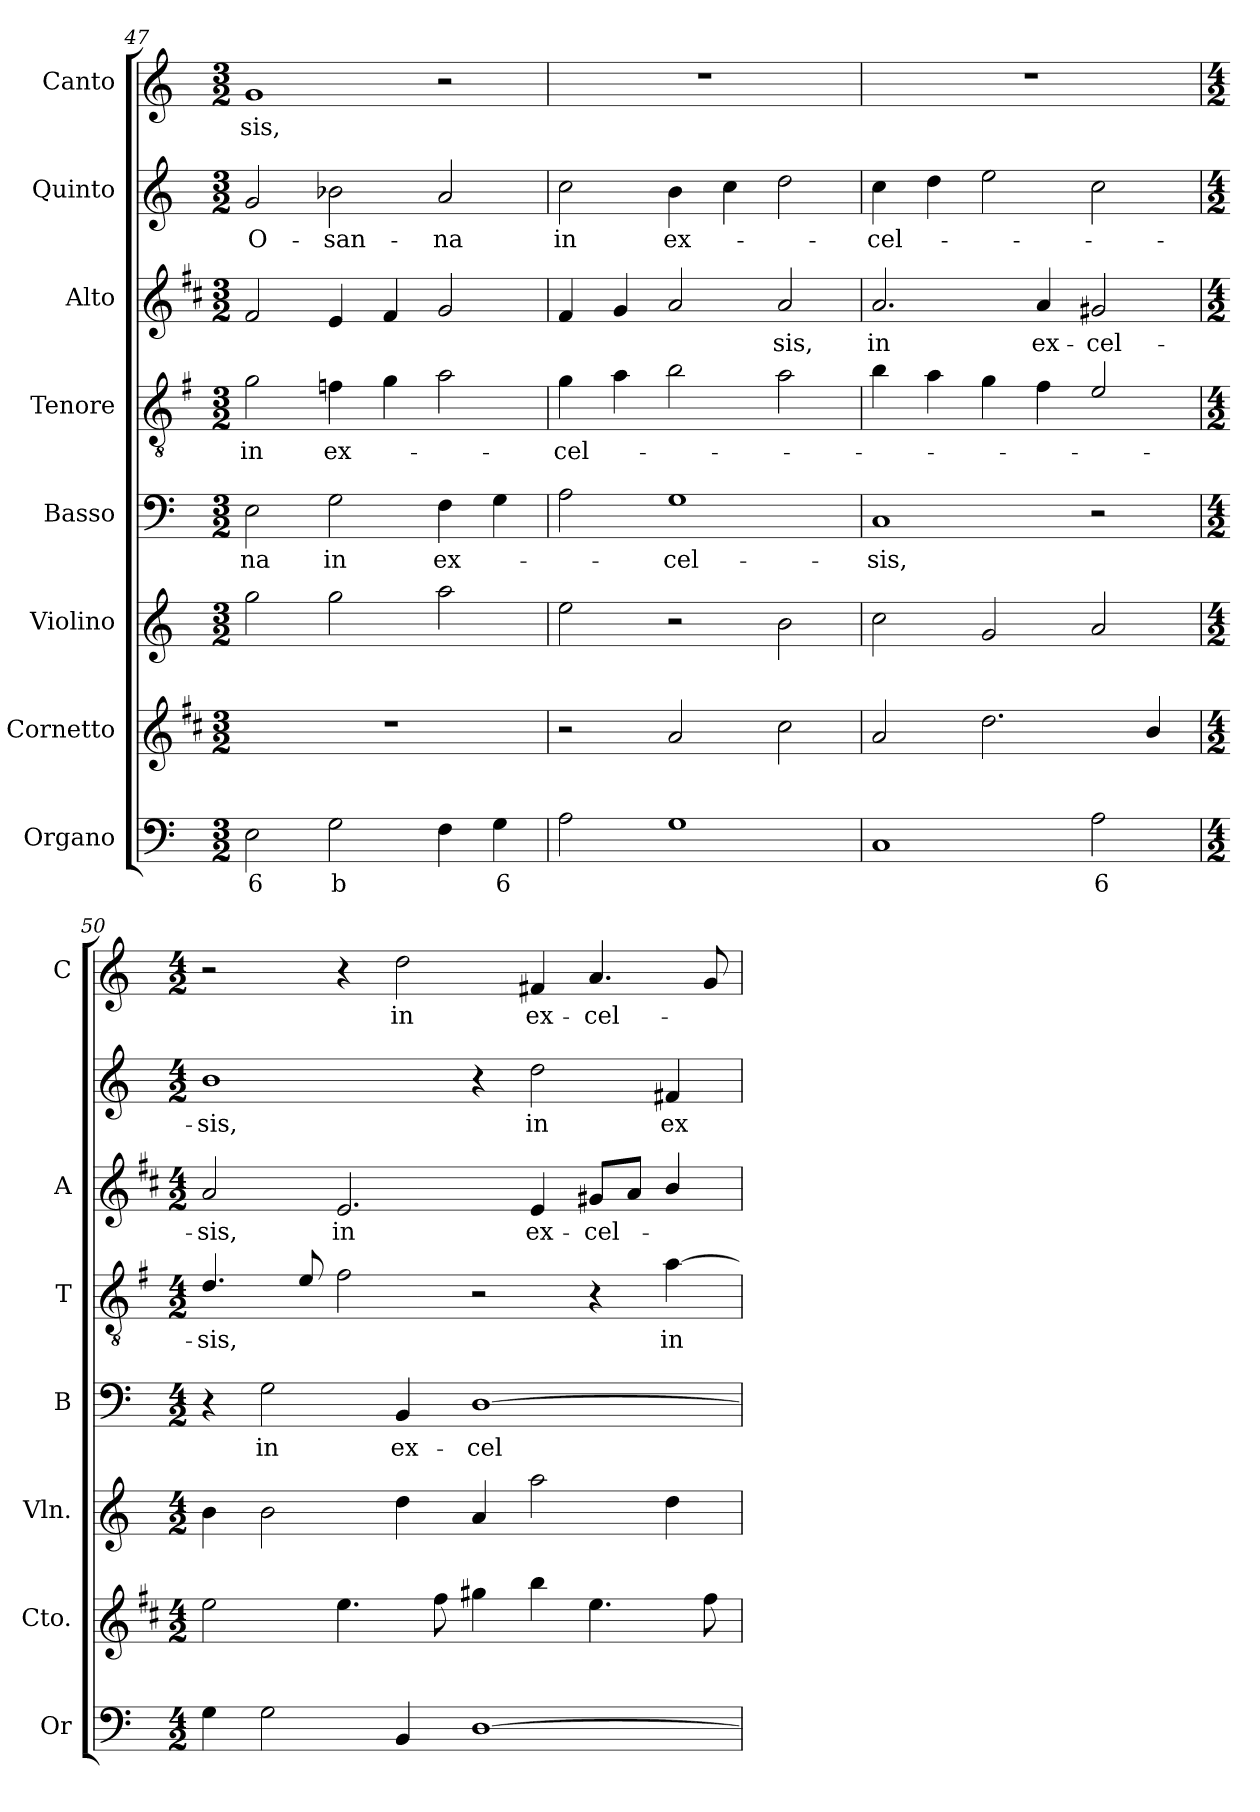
**kern	**text	**kern	**kern	**kern	**text	**kern	**text	**kern	**text	**kern	**text	**kern	**text
*part8	*part8	*part7	*part6	*part5	*part5	*part4	*part4	*part3	*part3	*part2	*part2	*part1	*part1
*staff8	*staff8	*staff7	*staff6	*staff5	*staff5	*staff4	*staff4	*staff3	*staff3	*staff2	*staff2	*staff1	*staff1
*I"Organo	*	*I"Cornetto	*I"Violino	*I"Basso	*	*I"Tenore	*	*I"Alto	*	*I"Quinto	*	*I"Canto	*
*I'Or	*	*I'Cto.	*I'Vln.	*I'B	*	*I'T	*	*I'A	*	*	*	*I'C	*
!!LO:PB:g=z
*clefF4	*	*clefG2	*clefG2	*clefF4	*	*clefGv2	*	*clefG2	*	*clefG2	*	*clefG2	*
*	*	*ITrd1c2	*	*	*	*ITrd4c7	*	*ITrd1c2	*	*	*	*	*
*k[]	*	*k[]	*k[]	*k[]	*	*k[]	*	*k[]	*	*k[]	*	*k[]	*
*C:	*	*C:	*C:	*C:	*	*C:	*	*C:	*	*C:	*	*C:	*
*M3/2	*	*M3/2	*M3/2	*M3/2	*	*M3/2	*	*M3/2	*	*M3/2	*	*M3/2	*
=47	=47	=47	=47	=47	=47	=47	=47	=47	=47	=47	=47	=47	=47
!	!LO:LY:b	!	!	!	!LO:LY:b	!	!LO:LY:b	!	!	!	!LO:LY:b	!	!LO:LY:b
2E\	6	1.r	2gg\	2E\	-na	2c\	in	2e/	.	2g/	O-	1g	-sis,
!	!LO:LY:b	!	!	!	!LO:LY:b	!	!LO:LY:b	!	!	!	!LO:LY:b	!	!
2G\	b	.	2gg\	2G\	in	4B-X\	ex-	4d/	.	2b-X\	-san-	.	.
.	.	.	.	.	.	4c\	.	4e/	.	.	.	.	.
!	!	!	!	!	!LO:LY:b	!	!	!	!	!	!LO:LY:b	!	!
4F\	.	.	2aa\	4F\	ex-	2d\	.	2f/	.	2a/	-na	2r	.
!	!LO:LY:b	!	!	!	!	!	!	!	!	!	!	!	!
4G\	6	.	.	4G\	.	.	.	.	.	.	.	.	.
=48	=48	=48	=48	=48	=48	=48	=48	=48	=48	=48	=48	=48	=48
!	!	!	!	!	!	!	!LO:LY:b	!	!	!	!LO:LY:b	!	!
2A\	.	2r	2ee\	2A\	.	4c\	-cel-	4e/	.	2cc\	in	1.r	.
.	.	.	.	.	.	4d\	.	4f/	.	.	.	.	.
!	!	!	!	!	!LO:LY:b	!	!	!	!	!	!LO:LY:b	!	!
1G	.	2g/	2r	1G	-cel-	2e\	.	2g/	.	4b\	ex-	.	.
.	.	.	.	.	.	.	.	.	.	4cc\	.	.	.
!	!	!	!	!	!	!	!	!	!LO:LY:b	!	!	!	!
.	.	2b\	2b\	.	.	2d\	.	2g/	-sis,	2dd\	.	.	.
=49	=49	=49	=49	=49	=49	=49	=49	=49	=49	=49	=49	=49	=49
!	!	!	!	!	!LO:LY:b	!	!	!	!LO:LY:b	!	!LO:LY:b	!	!
1C	.	2g/	2cc\	1C	-sis,	4e\	.	2.g/	in	4cc\	-cel-	1.r	.
.	.	.	.	.	.	4d\	.	.	.	4dd\	.	.	.
.	.	2.cc\	2g/	.	.	4c\	.	.	.	2ee\	.	.	.
!	!	!	!	!	!	!	!	!	!LO:LY:b	!	!	!	!
.	.	.	.	.	.	4B\	.	4g/	ex-	.	.	.	.
!	!LO:LY:b	!	!	!	!	!	!	!	!LO:LY:b	!	!	!	!
2A\	6	.	2a/	2r	.	2A/	.	2f#X/	-cel-	2cc\	.	.	.
.	.	4a/	.	.	.	.	.	.	.	.	.	.	.
=50	=50	=50	=50	=50	=50	=50	=50	=50	=50	=50	=50	=50	=50
*M4/2	*	*M4/2	*M4/2	*M4/2	*	*M4/2	*	*M4/2	*	*M4/2	*	*M4/2	*
!	!	!	!	!	!	!	!LO:LY:b	!	!LO:LY:b	!	!LO:LY:b	!	!
4G\	.	2dd\	4b\	4r	.	4.G/	-sis,	2g/	-sis,	1b	-sis,	2r	.
!	!	!	!	!	!LO:LY:b	!	!	!	!	!	!	!	!
2G\	.	.	2b\	2G\	in	.	.	.	.	.	.	.	.
.	.	.	.	.	.	8A/	.	.	.	.	.	.	.
!	!	!	!	!	!	!	!	!	!LO:LY:b	!	!	!	!
.	.	4.dd\	.	.	.	2B\	.	2.d/	in	.	.	4r	.
!	!	!	!	!	!LO:LY:b	!	!	!	!	!	!	!	!LO:LY:b
4BB/	.	.	4dd\	4BB/	ex-	.	.	.	.	.	.	2dd\	in
.	.	8ee\	.	.	.	.	.	.	.	.	.	.	.
!	!	!	!	!	!LO:LY:b	!	!	!	!	!	!	!	!
[1D	.	4ff#X\	4a/	[1D	-cel-	2r	.	.	.	4r	.	.	.
!	!	!	!	!	!	!	!	!	!LO:LY:b	!	!LO:LY:b	!	!LO:LY:b
.	.	4aa\	2aa\	.	.	.	.	4d/	ex-	2dd\	in	4f#X/	ex-
!	!	!	!	!	!	!	!	!	!LO:LY:b	!	!	!	!LO:LY:b
.	.	4.dd\	.	.	.	4r	.	8f#X/L	-cel-	.	.	4.a/	-cel-
.	.	.	.	.	.	.	.	8g/J	.	.	.	.	.
!	!	!	!	!	!	!	!LO:LY:b	!	!	!	!LO:LY:b	!	!
.	.	.	4dd\	.	.	[4d\	in	4a/	.	4f#X/	ex-	.	.
.	.	8ee\	.	.	.	.	.	.	.	.	.	8g/	.
=	=	=	=	=	=	=	=	=	=	=	=	=	=
*-	*-	*-	*-	*-	*-	*-	*-	*-	*-	*-	*-	*-	*-
